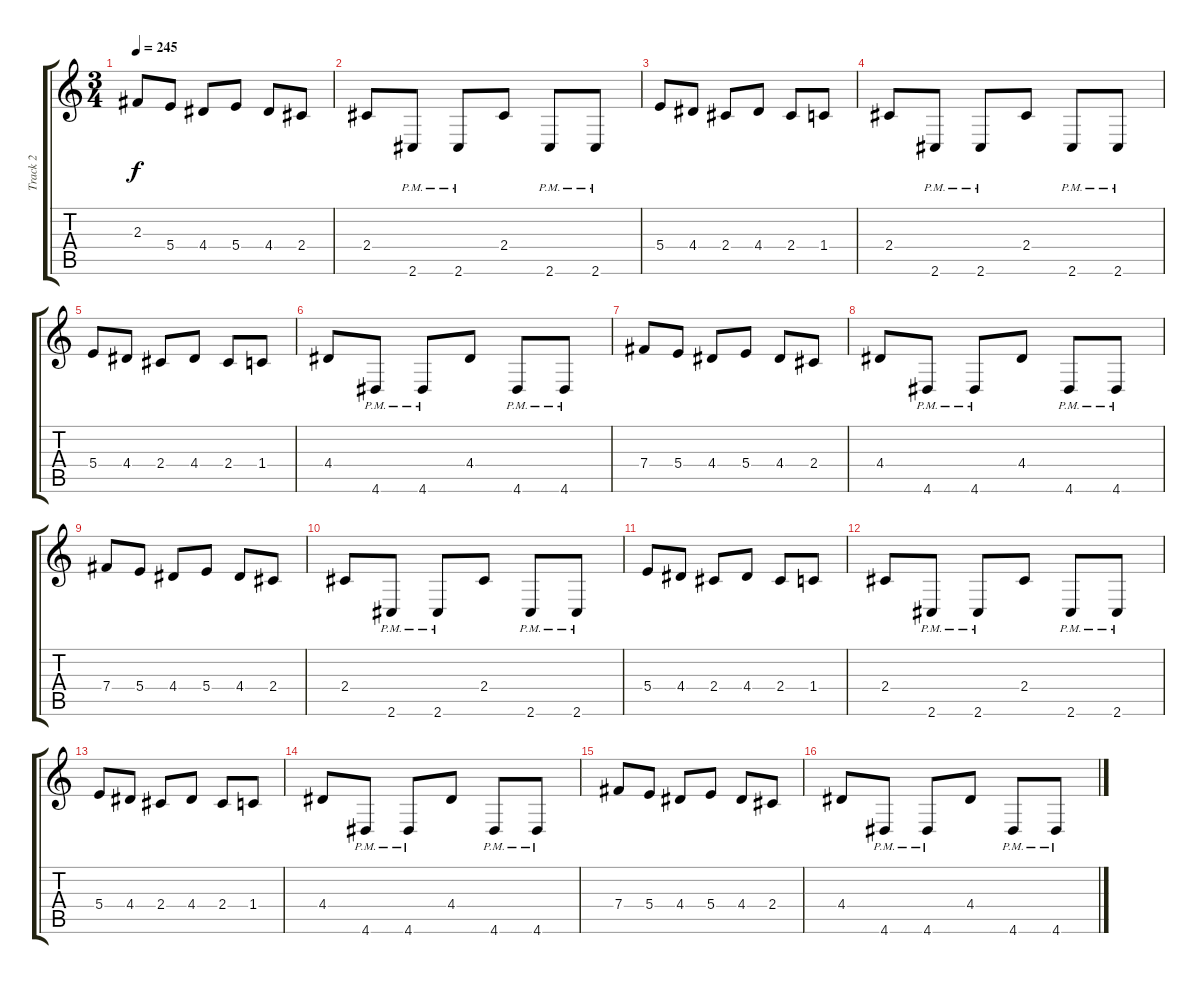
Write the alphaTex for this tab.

\track ("Track 2" "Track 2") {instrument distortionguitar}
\staff {score tabs}
\tuning (Db4 Ab3 E3 B2 Gb2 B1) {hide}
\ts (3 4)
\tempo 245
\clef g2
\ks c
2.3.8{dy f} 5.4.8 4.4.8 5.4.8 4.4.8 2.4.8 |
2.4.8 2.6{pm}.8 2.6{pm}.8 2.4.8 2.6{pm}.8 2.6{pm}.8 |
5.4.8 4.4.8 2.4.8 4.4.8 2.4.8 1.4.8 |
2.4.8 2.6{pm}.8 2.6{pm}.8 2.4.8 2.6{pm}.8 2.6{pm}.8 |
5.4.8 4.4.8 2.4.8 4.4.8 2.4.8 1.4.8 |
4.4.8 4.6{pm}.8 4.6{pm}.8 4.4.8 4.6{pm}.8 4.6{pm}.8 |
7.4.8 5.4.8 4.4.8 5.4.8 4.4.8 2.4.8 |
4.4.8 4.6{pm}.8 4.6{pm}.8 4.4.8 4.6{pm}.8 4.6{pm}.8 |
7.4.8 5.4.8 4.4.8 5.4.8 4.4.8 2.4.8 |
2.4.8 2.6{pm}.8 2.6{pm}.8 2.4.8 2.6{pm}.8 2.6{pm}.8 |
5.4.8 4.4.8 2.4.8 4.4.8 2.4.8 1.4.8 |
2.4.8 2.6{pm}.8 2.6{pm}.8 2.4.8 2.6{pm}.8 2.6{pm}.8 |
5.4.8 4.4.8 2.4.8 4.4.8 2.4.8 1.4.8 |
4.4.8 4.6{pm}.8 4.6{pm}.8 4.4.8 4.6{pm}.8 4.6{pm}.8 |
7.4.8 5.4.8 4.4.8 5.4.8 4.4.8 2.4.8 |
4.4.8 4.6{pm}.8 4.6{pm}.8 4.4.8 4.6{pm}.8 4.6{pm}.8
